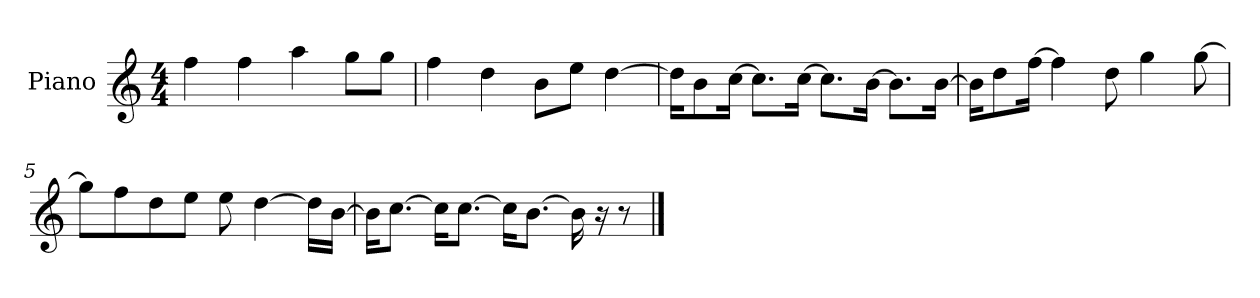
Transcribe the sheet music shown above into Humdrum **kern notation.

**kern
*part1
*staff1
*I"Piano
*I'P-no
*clefG2
*k[]
*M4/4
*MM90
=1
4ff\
4ff\
4aa\
8gg\L
8gg\J
=2
4ff\
4dd\
8b\L
8ee\J
[4dd\
=3
16dd\KL]
8b\
[16cc\Jk
8.cc\L]
[16cc\Jk
8.cc\L]
[16b\Jk
8.b\L]
[16b\Jk
=4
16b\KL]
8dd\
[16ff\Jk
4ff\]
8dd\
4gg\
[8gg\
=5
8gg\L]
8ff\
8dd\
8ee\J
8ee\
[4dd\
16dd\LL]
[16b\JJ
!!LO:LB:g=z
=6
16b\KL]
[8.cc\J
16cc\KL]
[8.cc\J
16cc\KL]
[8.b\J
16b\]
16r
8r
==
*-
